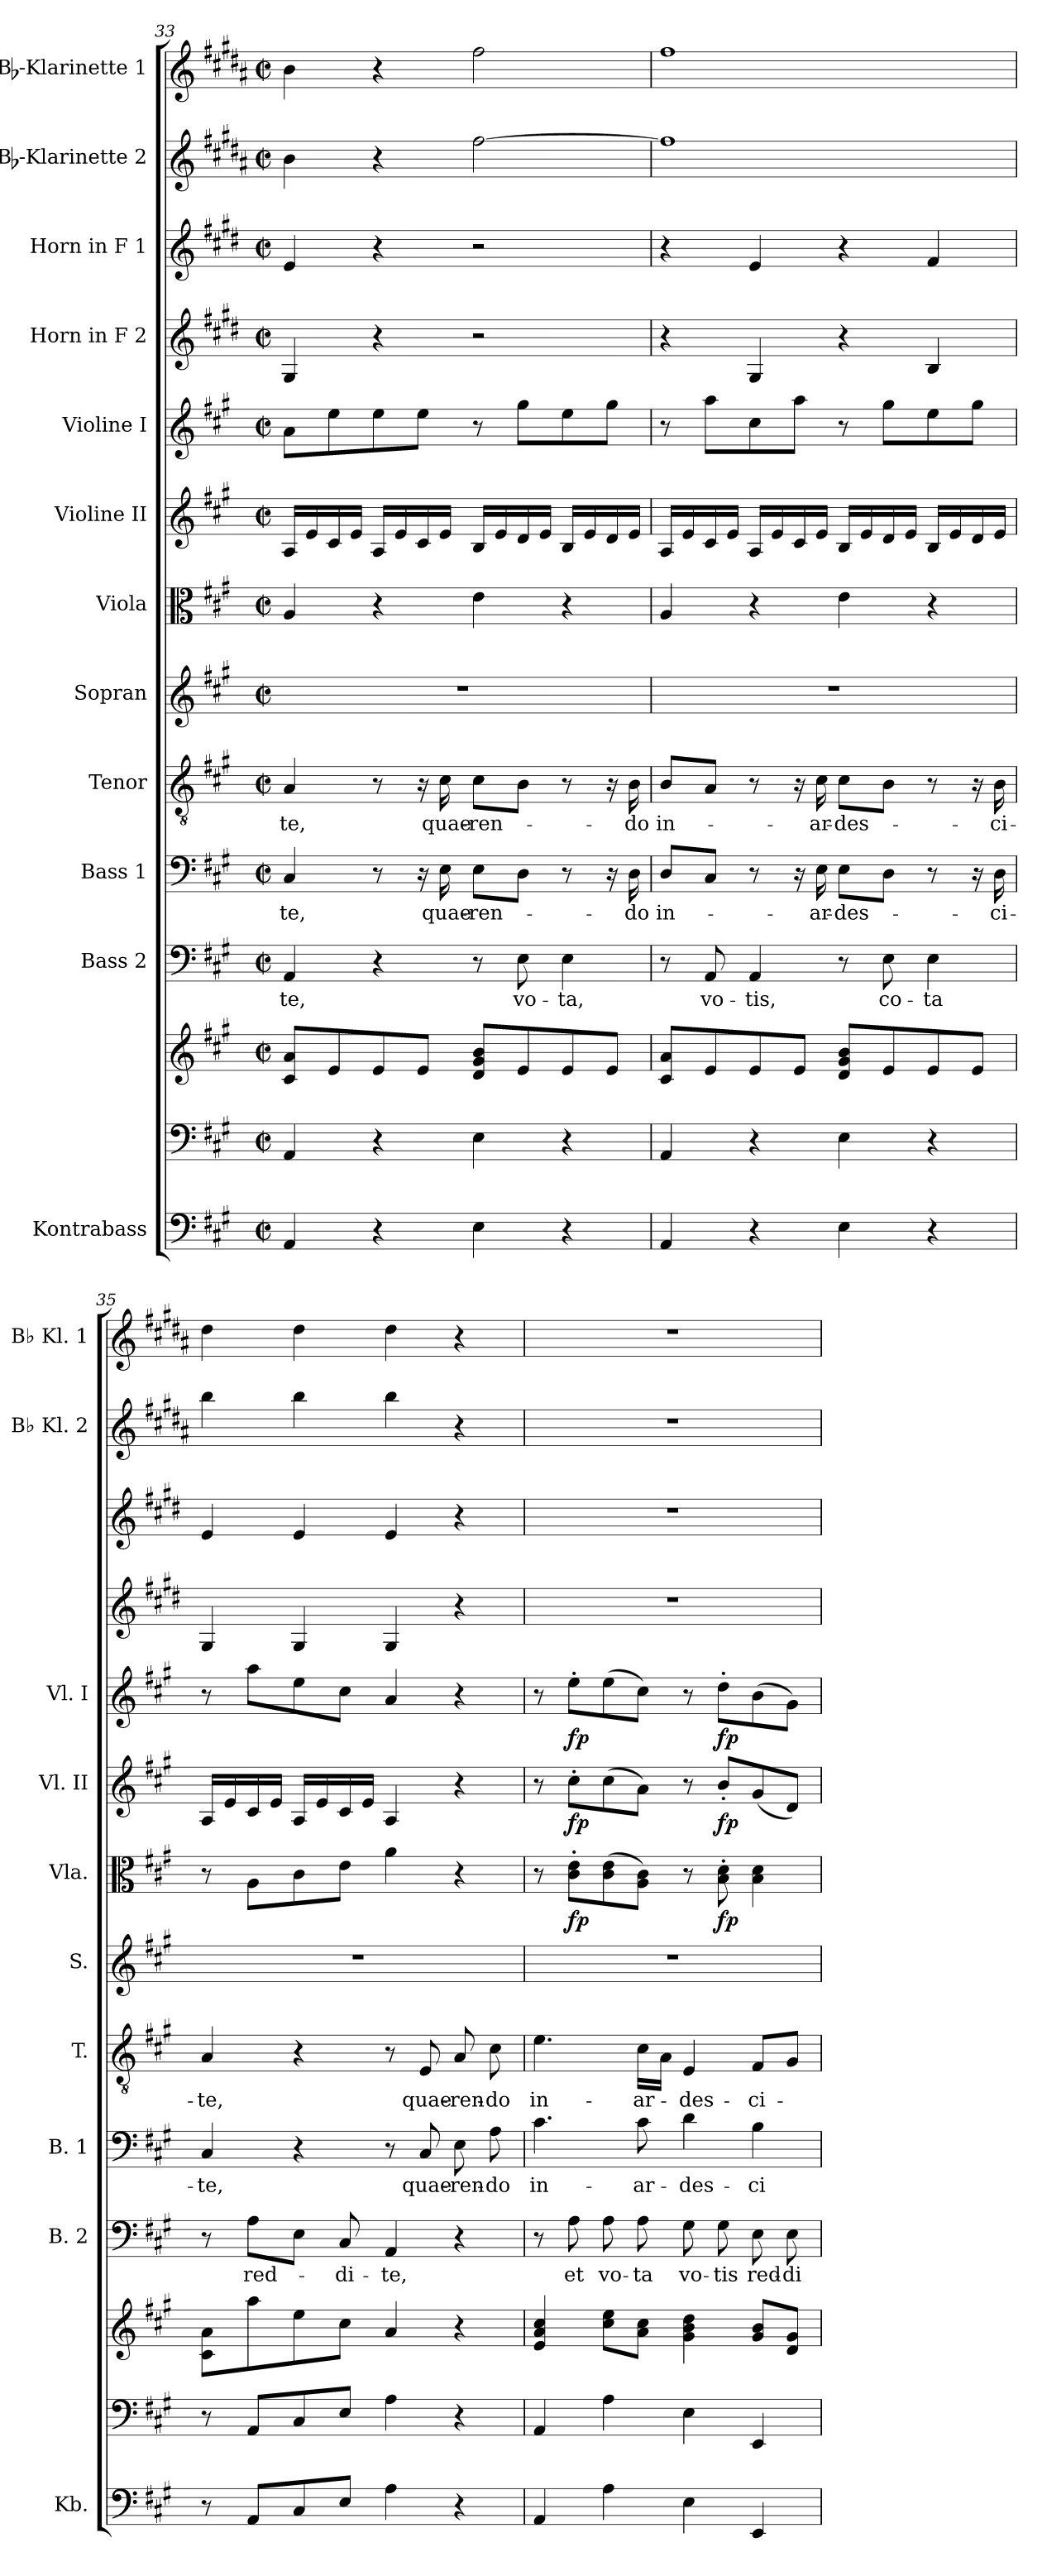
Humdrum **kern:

**kern	**kern	**kern	**kern	**text	**kern	**text	**kern	**text	**kern	**kern	**dynam	**kern	**dynam	**kern	**dynam	**kern	**kern	**kern	**kern
*part13	*part12	*part12	*part11	*part11	*part10	*part10	*part9	*part9	*part8	*part7	*part7	*part6	*part6	*part5	*part5	*part4	*part3	*part2	*part1
*staff14	*staff13	*staff12	*staff11	*staff11	*staff10	*staff10	*staff9	*staff9	*staff8	*staff7	*staff7	*staff6	*staff6	*staff5	*staff5	*staff4	*staff3	*staff2	*staff1
*I"Kontrabass	*	*	*I"Bass 2	*	*I"Bass 1	*	*I"Tenor	*	*I"Sopran	*I"Viola	*	*I"Violine II	*	*I"Violine I	*	*I"Horn in F 2	*I"Horn in F 1	*I"Bb-Klarinette 2	*I"Bb-Klarinette 1
*I'Kb.	*	*	*I'B. 2	*	*I'B. 1	*	*I'T.	*	*I'S.	*I'Vla.	*	*I'Vl. II	*	*I'Vl. I	*	*	*	*I'Bb Kl. 2	*I'Bb Kl. 1
*clefF4	*clefF4	*clefG2	*clefF4	*	*clefF4	*	*clefGv2	*	*clefG2	*clefC3	*	*clefG2	*	*clefG2	*	*clefG2	*clefG2	*clefG2	*clefG2
*ITrd7c12	*	*	*	*	*	*	*	*	*	*	*	*	*	*	*	*ITrd4c7	*ITrd4c7	*ITrd1c2	*ITrd1c2
*k[f#c#g#]	*k[f#c#g#]	*k[f#c#g#]	*k[f#c#g#]	*	*k[f#c#g#]	*	*k[f#c#g#]	*	*k[f#c#g#]	*k[f#c#g#]	*	*k[f#c#g#]	*	*k[f#c#g#]	*	*k[f#c#g#]	*k[f#c#g#]	*k[f#c#g#]	*k[f#c#g#]
*A:	*A:	*A:	*A:	*	*A:	*	*A:	*	*A:	*A:	*	*A:	*	*A:	*	*A:	*A:	*A:	*A:
*M2/2	*M2/2	*M2/2	*M2/2	*	*M2/2	*	*M2/2	*	*M2/2	*M2/2	*	*M2/2	*	*M2/2	*	*M2/2	*M2/2	*M2/2	*M2/2
*met(c|)	*met(c|)	*met(c|)	*met(c|)	*	*met(c|)	*	*met(c|)	*	*met(c|)	*met(c|)	*	*met(c|)	*	*met(c|)	*	*met(c|)	*met(c|)	*met(c|)	*met(c|)
=33	=33	=33	=33	=33	=33	=33	=33	=33	=33	=33	=33	=33	=33	=33	=33	=33	=33	=33	=33
!	!	!	!	!LO:LY:b	!	!LO:LY:b	!	!LO:LY:b	!	!	!	!	!	!	!	!	!	!	!
4AAA/	4AA/	8c#/ 8a/L	4AA/	-te,	4C#/	-te,	4A/	-te,	1r	4A/	.	16A/LL	.	8a\L	.	4C#/	4A/	4a\	4a\
.	.	.	.	.	.	.	.	.	.	.	.	16e/	.	.	.	.	.	.	.
.	.	8e/	.	.	.	.	.	.	.	.	.	16c#/	.	8ee\	.	.	.	.	.
.	.	.	.	.	.	.	.	.	.	.	.	16e/JJ	.	.	.	.	.	.	.
4r	4r	8e/	4r	.	8r	.	8r	.	.	4r	.	16A/LL	.	8ee\	.	4r	4r	4r	4r
.	.	.	.	.	.	.	.	.	.	.	.	16e/	.	.	.	.	.	.	.
.	.	8e/J	.	.	16r	.	16r	.	.	.	.	16c#/	.	8ee\J	.	.	.	.	.
!	!	!	!	!	!	!LO:LY:b	!	!LO:LY:b	!	!	!	!	!	!	!	!	!	!	!
.	.	.	.	.	16E\	quae-	16c#\	quae-	.	.	.	16e/JJ	.	.	.	.	.	.	.
!	!	!	!	!	!	!LO:LY:b	!	!LO:LY:b	!	!	!	!	!	!	!	!	!	!	!
4EE\	4E\	8d/ 8g#/ 8b/L	8r	.	8E\L	-ren-	8c#\L	-ren-	.	4e\	.	16B/LL	.	8r	.	2r	2r	[2ee\	2ee\
.	.	.	.	.	.	.	.	.	.	.	.	16e/	.	.	.	.	.	.	.
!	!	!	!	!LO:LY:b	!	!	!	!	!	!	!	!	!	!	!	!	!	!	!
.	.	8e/	8E\	vo-	8D\J	.	8B\J	.	.	.	.	16d/	.	8gg#\L	.	.	.	.	.
.	.	.	.	.	.	.	.	.	.	.	.	16e/JJ	.	.	.	.	.	.	.
!	!	!	!	!LO:LY:b	!	!	!	!	!	!	!	!	!	!	!	!	!	!	!
4r	4r	8e/	4E\	-ta,	8r	.	8r	.	.	4r	.	16B/LL	.	8ee\	.	.	.	.	.
.	.	.	.	.	.	.	.	.	.	.	.	16e/	.	.	.	.	.	.	.
.	.	8e/J	.	.	16r	.	16r	.	.	.	.	16d/	.	8gg#\J	.	.	.	.	.
!	!	!	!	!	!	!LO:LY:b	!	!LO:LY:b	!	!	!	!	!	!	!	!	!	!	!
.	.	.	.	.	16D\	-do	16B\	-do	.	.	.	16e/JJ	.	.	.	.	.	.	.
!!LO:PB:g=z
=34	=34	=34	=34	=34	=34	=34	=34	=34	=34	=34	=34	=34	=34	=34	=34	=34	=34	=34	=34
!	!	!	!	!	!	!LO:LY:b	!	!LO:LY:b	!	!	!	!	!	!	!	!	!	!	!
4AAA/	4AA/	8c#/ 8a/L	8r	.	8D/L	in-	8B/L	in-	1r	4A/	.	16A/LL	.	8r	.	4r	4r	1ee]	1ee
.	.	.	.	.	.	.	.	.	.	.	.	16e/	.	.	.	.	.	.	.
!	!	!	!	!LO:LY:b	!	!	!	!	!	!	!	!	!	!	!	!	!	!	!
.	.	8e/	8AA/	vo-	8C#/J	.	8A/J	.	.	.	.	16c#/	.	8aa\L	.	.	.	.	.
.	.	.	.	.	.	.	.	.	.	.	.	16e/JJ	.	.	.	.	.	.	.
!	!	!	!	!LO:LY:b	!	!	!	!	!	!	!	!	!	!	!	!	!	!	!
4r	4r	8e/	4AA/	-tis,	8r	.	8r	.	.	4r	.	16A/LL	.	8cc#\	.	4C#/	4A/	.	.
.	.	.	.	.	.	.	.	.	.	.	.	16e/	.	.	.	.	.	.	.
.	.	8e/J	.	.	16r	.	16r	.	.	.	.	16c#/	.	8aa\J	.	.	.	.	.
!	!	!	!	!	!	!LO:LY:b	!	!LO:LY:b	!	!	!	!	!	!	!	!	!	!	!
.	.	.	.	.	16E\	-ar-	16c#\	-ar-	.	.	.	16e/JJ	.	.	.	.	.	.	.
!	!	!	!	!	!	!LO:LY:b	!	!LO:LY:b	!	!	!	!	!	!	!	!	!	!	!
4EE\	4E\	8d/ 8g#/ 8b/L	8r	.	8E\L	-des-	8c#\L	-des-	.	4e\	.	16B/LL	.	8r	.	4r	4r	.	.
.	.	.	.	.	.	.	.	.	.	.	.	16e/	.	.	.	.	.	.	.
!	!	!	!	!LO:LY:b	!	!	!	!	!	!	!	!	!	!	!	!	!	!	!
.	.	8e/	8E\	co-	8D\J	.	8B\J	.	.	.	.	16d/	.	8gg#\L	.	.	.	.	.
.	.	.	.	.	.	.	.	.	.	.	.	16e/JJ	.	.	.	.	.	.	.
!	!	!	!	!LO:LY:b	!	!	!	!	!	!	!	!	!	!	!	!	!	!	!
4r	4r	8e/	4E\	-ta	8r	.	8r	.	.	4r	.	16B/LL	.	8ee\	.	4E/	4B/	.	.
.	.	.	.	.	.	.	.	.	.	.	.	16e/	.	.	.	.	.	.	.
.	.	8e/J	.	.	16r	.	16r	.	.	.	.	16d/	.	8gg#\J	.	.	.	.	.
!	!	!	!	!	!	!LO:LY:b	!	!LO:LY:b	!	!	!	!	!	!	!	!	!	!	!
.	.	.	.	.	16D\	-ci-	16B\	-ci-	.	.	.	16e/JJ	.	.	.	.	.	.	.
=35	=35	=35	=35	=35	=35	=35	=35	=35	=35	=35	=35	=35	=35	=35	=35	=35	=35	=35	=35
!	!	!	!	!	!	!LO:LY:b	!	!LO:LY:b	!	!	!	!	!	!	!	!	!	!	!
8r	8r	8c#\ 8a\L	8r	.	4C#/	-te,	4A/	-te,	1r	8r	.	16A/LL	.	8r	.	4C#/	4A/	4aa\	4cc#\
.	.	.	.	.	.	.	.	.	.	.	.	16e/	.	.	.	.	.	.	.
!	!	!	!	!LO:LY:b	!	!	!	!	!	!	!	!	!	!	!	!	!	!	!
8AAA/L	8AA/L	8aa\	8A\L	red-	.	.	.	.	.	8A\L	.	16c#/	.	8aa\L	.	.	.	.	.
.	.	.	.	.	.	.	.	.	.	.	.	16e/JJ	.	.	.	.	.	.	.
8CC#/	8C#/	8ee\	8E\J	.	4r	.	4r	.	.	8c#\	.	16A/LL	.	8ee\	.	4C#/	4A/	4aa\	4cc#\
.	.	.	.	.	.	.	.	.	.	.	.	16e/	.	.	.	.	.	.	.
!	!	!	!	!LO:LY:b	!	!	!	!	!	!	!	!	!	!	!	!	!	!	!
8EE/J	8E/J	8cc#\J	8C#/	-di-	.	.	.	.	.	8e\J	.	16c#/	.	8cc#\J	.	.	.	.	.
.	.	.	.	.	.	.	.	.	.	.	.	16e/JJ	.	.	.	.	.	.	.
!	!	!	!	!LO:LY:b	!	!	!	!	!	!	!	!	!	!	!	!	!	!	!
4AA\	4A\	4a/	4AA/	-te,	8r	.	8r	.	.	4a\	.	4A/	.	4a/	.	4C#/	4A/	4aa\	4cc#\
!	!	!	!	!	!	!LO:LY:b	!	!LO:LY:b	!	!	!	!	!	!	!	!	!	!	!
.	.	.	.	.	8C#/	quae-	8E/	quae-	.	.	.	.	.	.	.	.	.	.	.
!	!	!	!	!	!	!LO:LY:b	!	!LO:LY:b	!	!	!	!	!	!	!	!	!	!	!
4r	4r	4r	4r	.	8E\	-ren-	8A/	-ren-	.	4r	.	4r	.	4r	.	4r	4r	4r	4r
!	!	!	!	!	!	!LO:LY:b	!	!LO:LY:b	!	!	!	!	!	!	!	!	!	!	!
.	.	.	.	.	8A\	-do	8c#\	-do	.	.	.	.	.	.	.	.	.	.	.
=36	=36	=36	=36	=36	=36	=36	=36	=36	=36	=36	=36	=36	=36	=36	=36	=36	=36	=36	=36
!	!	!	!	!	!	!LO:LY:b	!	!LO:LY:b	!	!	!	!	!	!	!	!	!	!	!
4AAA/	4AA/	4e/ 4a/ 4cc#/	8r	.	4.c#\	in-	4.e\	in-	1r	8r	.	8r	.	8r	.	1r	1r	1r	1r
!	!	!	!	!LO:LY:b	!	!	!	!	!	!	!LO:DY:b	!	!LO:DY:b	!	!LO:DY:b	!	!	!	!
.	.	.	8A\	et	.	.	.	.	.	8c#\'> 8e\'>L	fp	8cc#'>\L	fp	8ee'>\L	fp	.	.	.	.
!	!	!	!	!LO:LY:b	!	!	!	!	!	!	!	!	!	!	!	!	!	!	!
4AA\	4A\	8cc#\ 8ee\L	8A\	vo-	.	.	.	.	.	(>8c#\ 8e\	.	(>8cc#\	.	(>8ee\	.	.	.	.	.
!	!	!	!	!LO:LY:b	!	!LO:LY:b	!	!LO:LY:b	!	!	!	!	!	!	!	!	!	!	!
.	.	8a\ 8cc#\J	8A\	-ta	8c#\	-ar-	16c#\LL	-ar-	.	8A\ 8c#\J)	.	8a\J)	.	8cc#\J)	.	.	.	.	.
.	.	.	.	.	.	.	16A\JJ	.	.	.	.	.	.	.	.	.	.	.	.
!	!	!	!	!LO:LY:b	!	!LO:LY:b	!	!LO:LY:b	!	!	!	!	!	!	!	!	!	!	!
4EE\	4E\	4g#\ 4b\ 4dd\	8G#\	vo-	4d\	-des-	4E/	-des-	.	8r	.	8r	.	8r	.	.	.	.	.
!	!	!	!	!LO:LY:b	!	!	!	!	!	!	!LO:DY:b	!	!LO:DY:b	!	!LO:DY:b	!	!	!	!
.	.	.	8G#\	-tis	.	.	.	.	.	8B\'> 8d\'>	fp	8b'</L	fp	8dd'>\L	fp	.	.	.	.
!	!	!	!	!LO:LY:b	!	!LO:LY:b	!	!LO:LY:b	!	!	!	!	!	!	!	!	!	!	!
4EEE/	4EE/	8g#/ 8b/L	8E\	red-	4B\	-ci-	8F#/L	-ci-	.	4B\ 4d\	.	(<8g#/	.	(>8b\	.	.	.	.	.
!	!	!	!	!LO:LY:b	!	!	!	!	!	!	!	!	!	!	!	!	!	!	!
.	.	8d/ 8g#/J	8E\	-di-	.	.	8G#/J	.	.	.	.	8d/J)	.	8g#\J)	.	.	.	.	.
=	=	=	=	=	=	=	=	=	=	=	=	=	=	=	=	=	=	=	=
*-	*-	*-	*-	*-	*-	*-	*-	*-	*-	*-	*-	*-	*-	*-	*-	*-	*-	*-	*-
